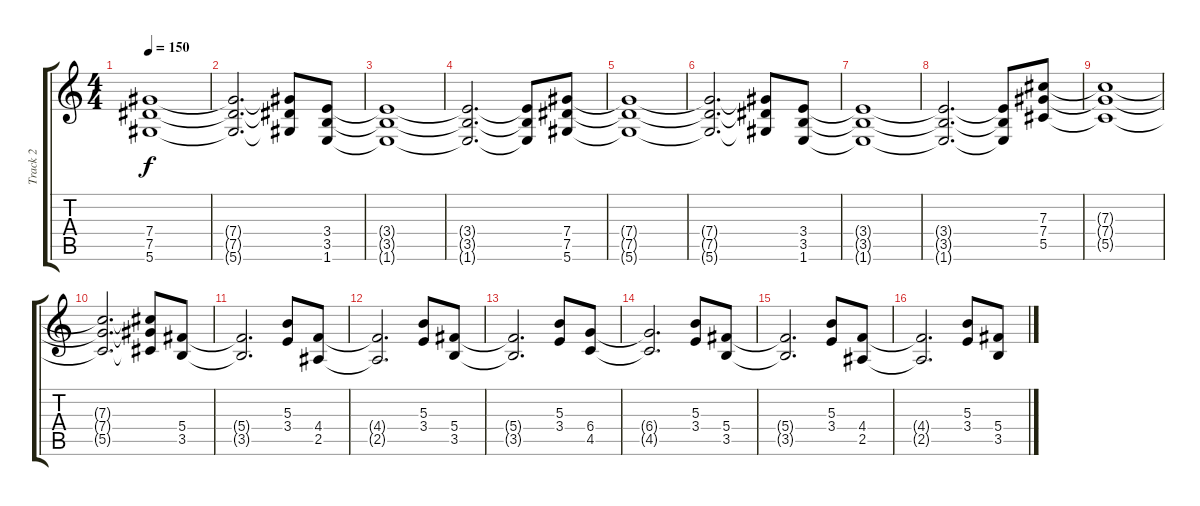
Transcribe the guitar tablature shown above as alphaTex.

\track ("Track 2" "Track 2") {instrument distortionguitar}
\staff {score tabs}
\tuning (Eb4 Bb3 Gb3 Db3 Ab2 Eb2) {hide}
\ts (4 4)
\tempo 150
\clef g2
\ks c
(7.4{t} 7.5{t} 5.6{t}).1{dy f} |
(7.4{t} 7.5{t} 5.6{t}).2{d} (7.4{t} 7.5{t} 5.6{t}).8 (3.4 3.5 1.6).8 |
(3.4{t} 3.5{t} 1.6{t}).1 |
(3.4{t} 3.5{t} 1.6{t}).2{d} (3.4{t} 3.5{t} 1.6{t}).8 (7.4 7.5 5.6).8 |
(7.4{t} 7.5{t} 5.6{t}).1 |
(7.4{t} 7.5{t} 5.6{t}).2{d} (7.4{t} 7.5{t} 5.6{t}).8 (3.4 3.5 1.6).8 |
(3.4{t} 3.5{t} 1.6{t}).1 |
(3.4{t} 3.5{t} 1.6{t}).2{d} (3.4{t} 3.5{t} 1.6{t}).8 (7.3 7.4 5.5).8 |
(7.3{t} 7.4{t} 5.5{t}).1 |
(7.3{t} 7.4{t} 5.5{t}).2{d} (7.3{t} 7.4{t} 5.5{t}).8 (5.4 3.5).8 |
(5.4{t} 3.5{t}).2{d} (5.3 3.4).8 (4.4 2.5).8 |
(4.4{t} 2.5{t}).2{d} (5.3 3.4).8 (5.4 3.5).8 |
(5.4{t} 3.5{t}).2{d} (5.3 3.4).8 (6.4 4.5).8 |
(6.4{t} 4.5{t}).2{d} (5.3 3.4).8 (5.4 3.5).8 |
(5.4{t} 3.5{t}).2{d} (5.3 3.4).8 (4.4 2.5).8 |
(4.4{t} 2.5{t}).2{d} (5.3 3.4).8 (5.4 3.5).8
